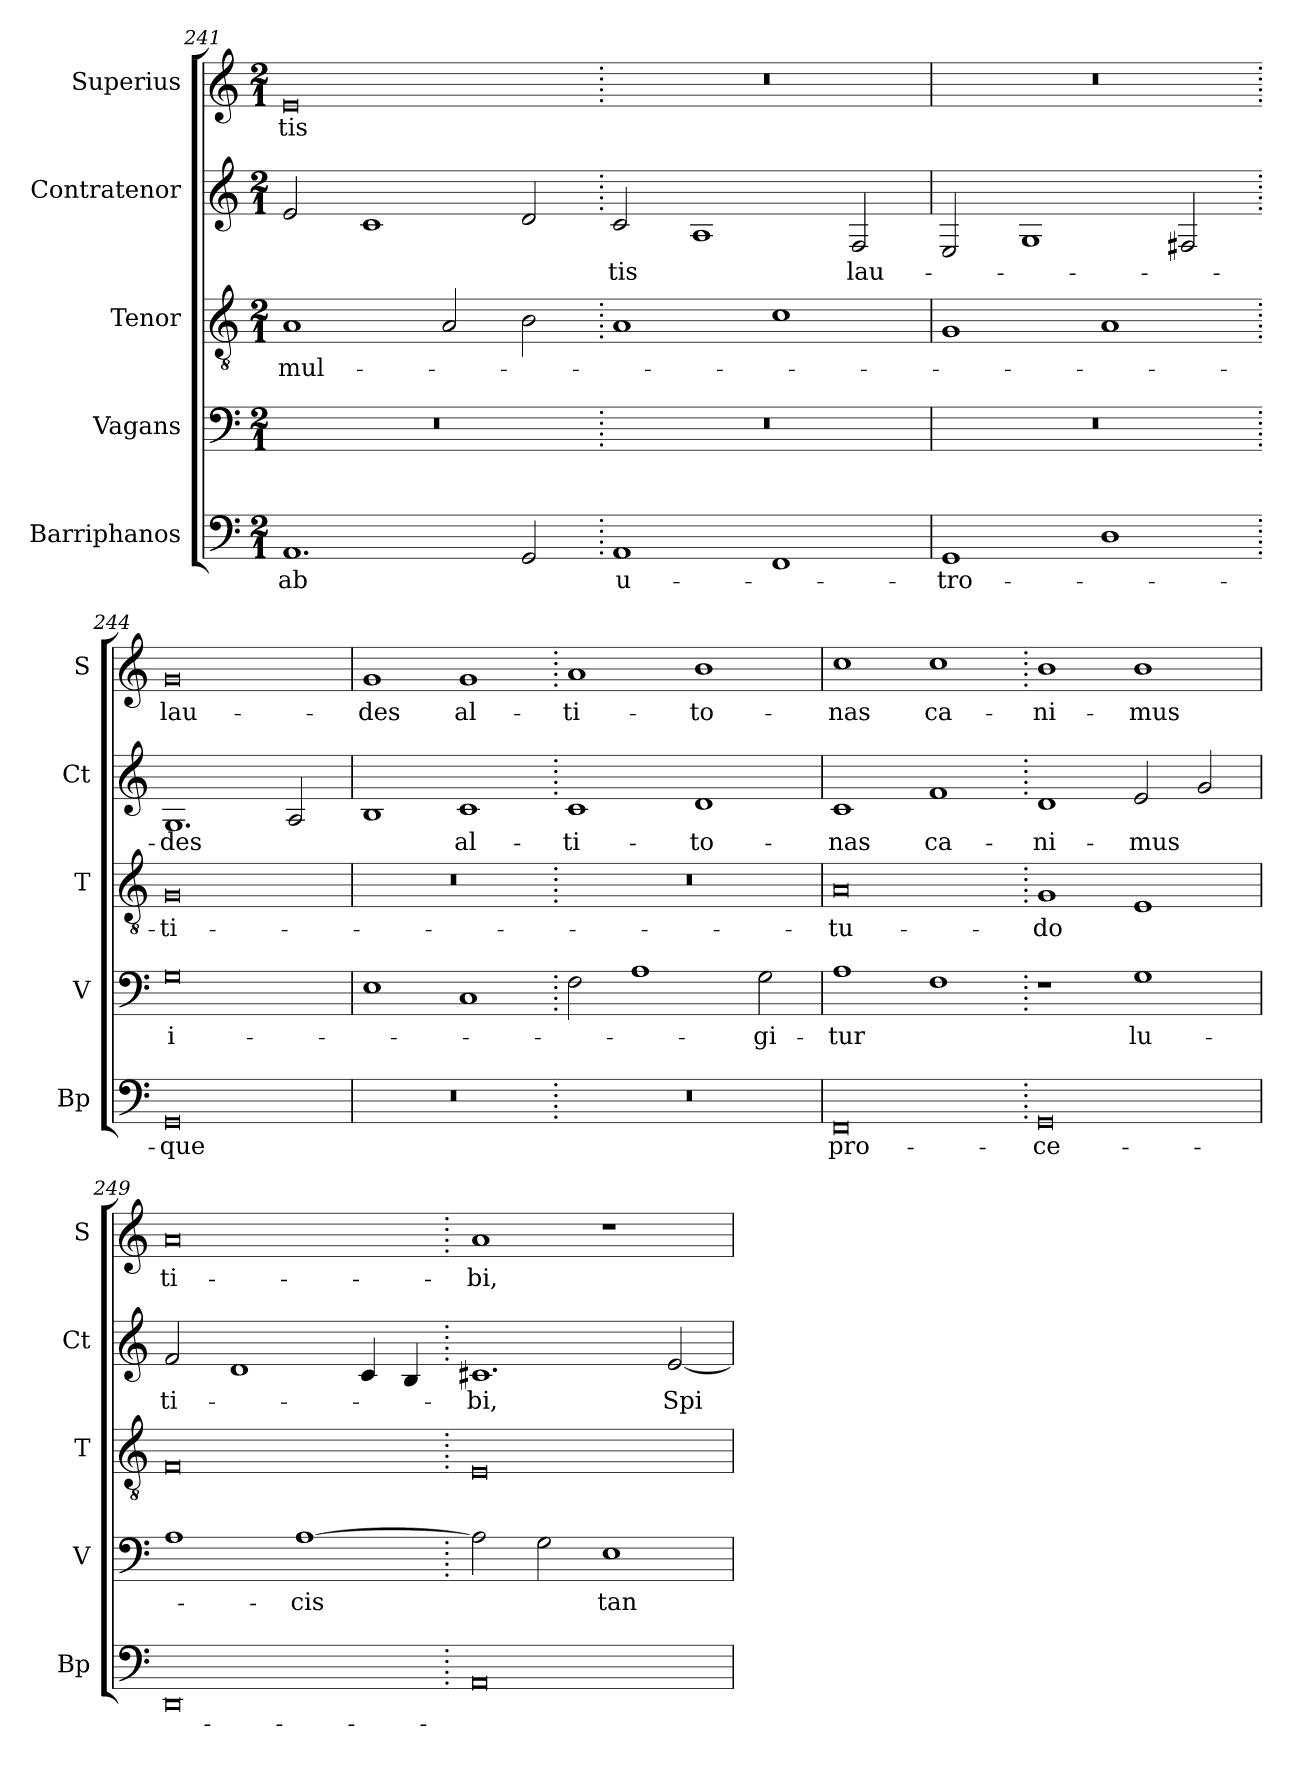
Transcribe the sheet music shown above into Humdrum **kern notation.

**kern	**text	**kern	**text	**kern	**text	**kern	**text	**kern	**text
*part5	*part5	*part4	*part4	*part3	*part3	*part2	*part2	*part1	*part1
*staff5	*staff5	*staff4	*staff4	*staff3	*staff3	*staff2	*staff2	*staff1	*staff1
*I"Barriphanos	*	*I"Vagans	*	*I"Tenor	*	*I"Contratenor	*	*I"Superius	*
*I'Bp	*	*I'V	*	*I'T	*	*I'Ct	*	*I'S	*
*clefF4	*	*clefF4	*	*clefGv2	*	*clefG2	*	*clefG2	*
*k[]	*	*k[]	*	*k[]	*	*k[]	*	*k[]	*
*M2/1	*	*M2/1	*	*M2/1	*	*M2/1	*	*M2/1	*
=241	=241	=241	=241	=241	=241	=241	=241	=241	=241
1.AA	ab	0r	.	1A	mul-	2e/	.	0e	-tis
.	.	.	.	.	.	1c	.	.	.
.	.	.	.	2A/	.	.	.	.	.
2GG/	.	.	.	2B\	.	2d/	.	.	.
=242.	=242.	=242.	=242.	=242.	=242.	=242.	=242.	=242.	=242.
1AA	u-	0r	.	1A	.	2c/	-tis	0r	.
.	.	.	.	.	.	1A	.	.	.
1FF	.	.	.	1c	.	.	.	.	.
.	.	.	.	.	.	2F/	lau-	.	.
=243	=243	=243	=243	=243	=243	=243	=243	=243	=243
1GG	-tro-	0r	.	1G	.	2E/	.	0r	.
.	.	.	.	.	.	1G	.	.	.
1D	.	.	.	1A	.	.	.	.	.
.	.	.	.	.	.	2F#X/	.	.	.
=244.	=244.	=244.	=244.	=244.	=244.	=244.	=244.	=244.	=244.
0GG	-que	0G	i-	0G	-ti-	1.G	-des	0g	lau-
.	.	.	.	.	.	2A/	.	.	.
=245	=245	=245	=245	=245	=245	=245	=245	=245	=245
0r	.	1E	.	0r	.	1B	.	1g	-des
.	.	1C	.	.	.	1c	al-	1g	al-
=246.	=246.	=246.	=246.	=246.	=246.	=246.	=246.	=246.	=246.
0r	.	2F\	.	0r	.	1c	-ti-	1a	-ti-
.	.	1A	.	.	.	.	.	.	.
.	.	.	.	.	.	1d	-to-	1b	-to-
.	.	2G\	-gi-	.	.	.	.	.	.
=247	=247	=247	=247	=247	=247	=247	=247	=247	=247
0FF	pro-	1A	-tur	0A	-tu-	1c	-nas	1cc	-nas
.	.	1F	.	.	.	1f	ca-	1cc	ca-
=248.	=248.	=248.	=248.	=248.	=248.	=248.	=248.	=248.	=248.
0GG	-ce-	1r	.	1G	-do	1d	-ni-	1b	-ni-
.	.	1G	lu-	1E	.	2e/	-mus	1b	-mus
.	.	.	.	.	.	2g/	.	.	.
=249	=249	=249	=249	=249	=249	=249	=249	=249	=249
0DD	.	1A	.	0F	.	2f/	ti-	0a	ti-
.	.	.	.	.	.	1d	.	.	.
.	.	[1A	-cis	.	.	.	.	.	.
.	.	.	.	.	.	4c/	.	.	.
.	.	.	.	.	.	4B/	.	.	.
=250.	=250.	=250.	=250.	=250.	=250.	=250.	=250.	=250.	=250.
0AA	.	2A\]	.	0E	.	1.c#X	-bi,	1a	-bi,
.	.	2G\	.	.	.	.	.	.	.
.	.	1E	tan-	.	.	.	.	1r	.
.	.	.	.	.	.	[2e/	Spi-	.	.
=	=	=	=	=	=	=	=	=	=
*-	*-	*-	*-	*-	*-	*-	*-	*-	*-
